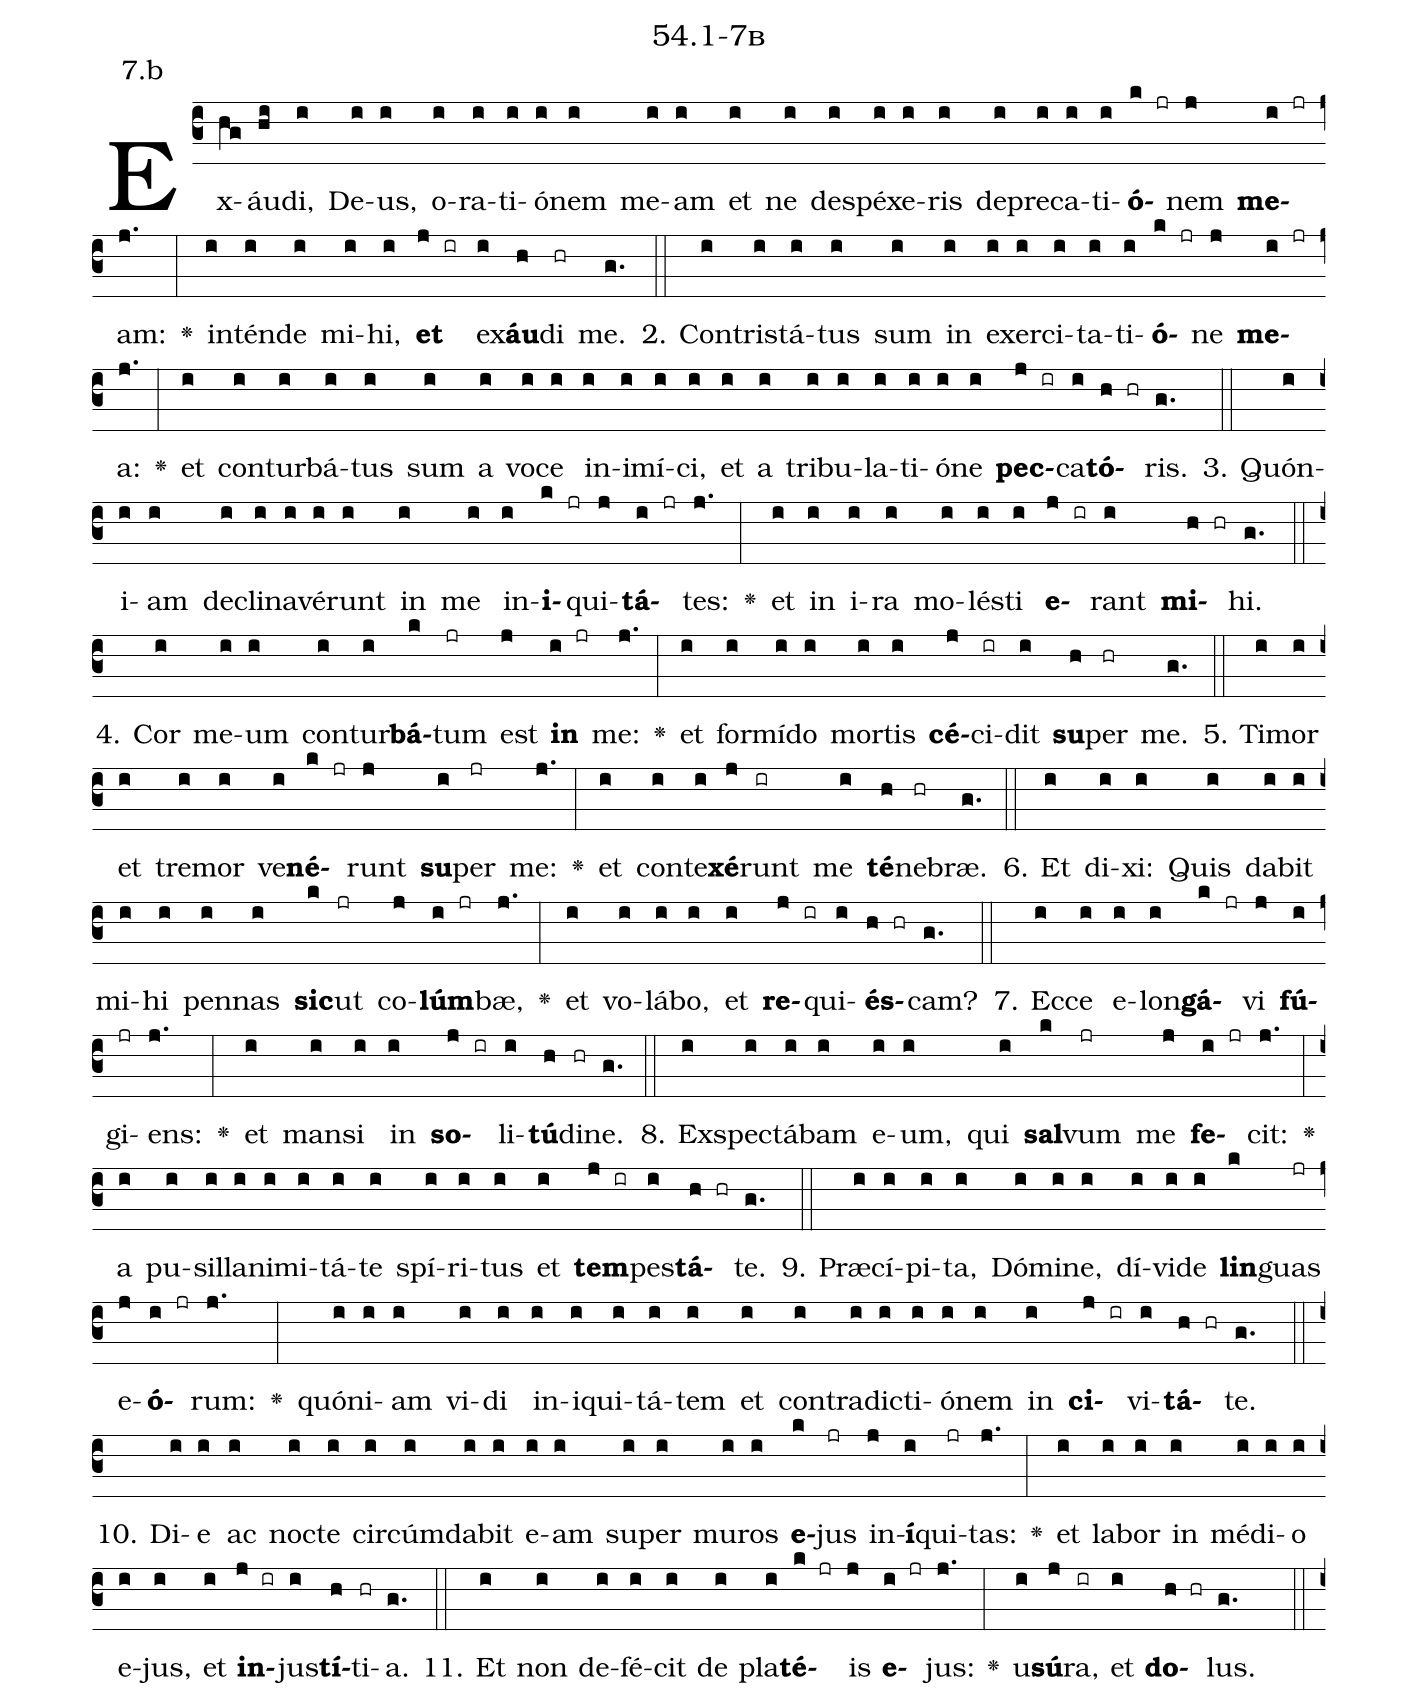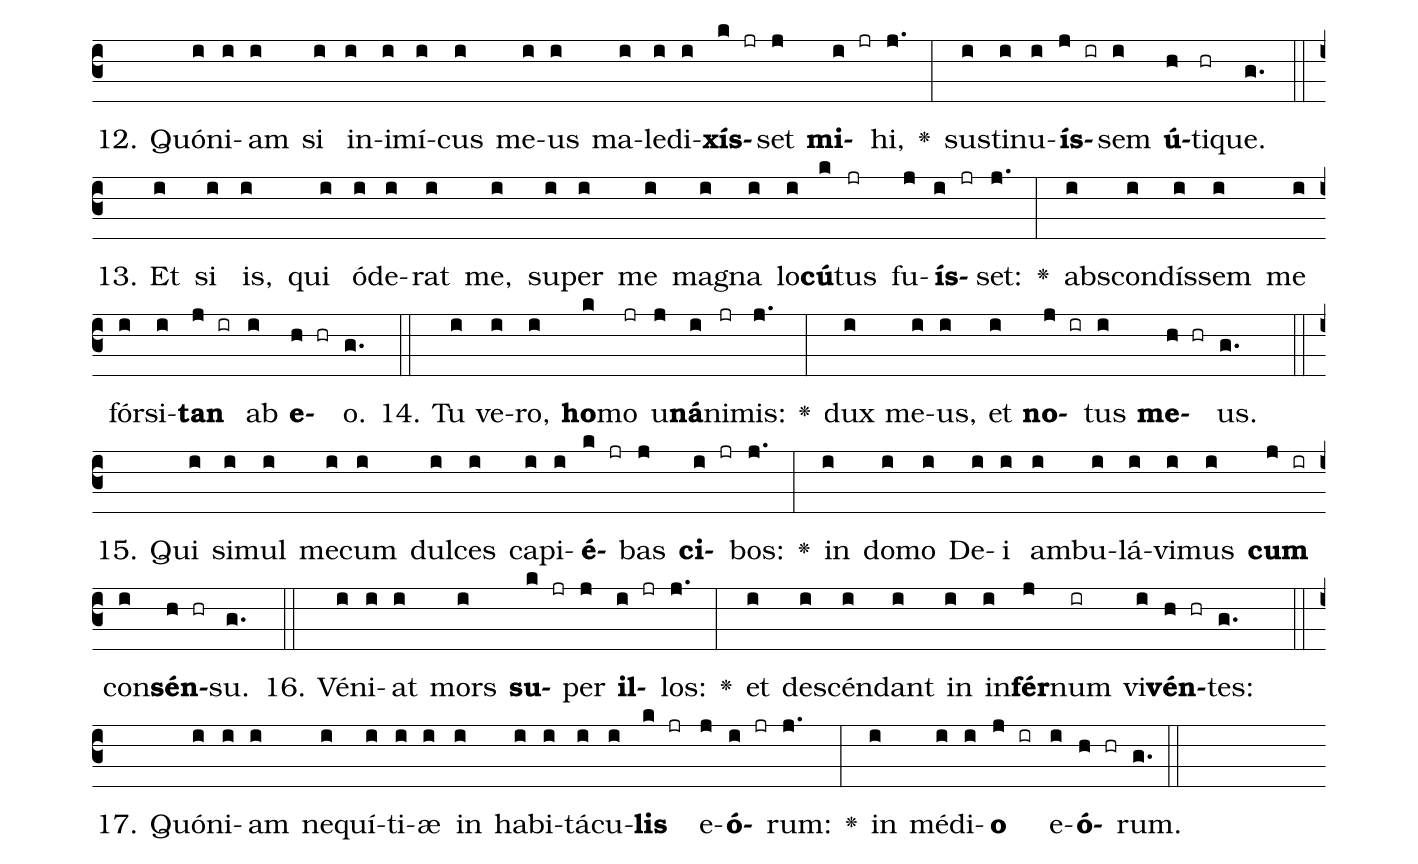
name: 54.1-7b;
annotation: 7.b;
%%
(c3)Ex(hg)áu(hi)di,(i) De(i)us,(i) o(i)ra(i)ti(i)ó(i)nem(i) me(i)am(i) et(i) ne(i) de(i)spé(i)xe(i)ris(i) de(i)pre(i)ca(i)ti(i)<b>ó</b>(k jr)nem(j) <b>me</b>(i jr)am:(j.) <v>\greheightstar</v>(:) in(i)tén(i)de(i) mi(i)hi,(i) <b>et</b>(j ir) ex(i)<b>áu</b>(h)di(hr) me.(g.) (::)
2. Con(i)tris(i)tá(i)tus(i) sum(i) in(i) ex(i)er(i)ci(i)ta(i)ti(i)<b>ó</b>(k jr)ne(j) <b>me</b>(i jr)a:(j.) <v>\greheightstar</v>(:) et(i) con(i)tur(i)bá(i)tus(i) sum(i) a(i) vo(i)ce(i) in(i)i(i)mí(i)ci,(i) et(i) a(i) tri(i)bu(i)la(i)ti(i)ó(i)ne(i) <b>pec</b>(j ir)ca(i)<b>tó</b>(h hr)ris.(g.) (::)
3. Quón(i)i(i)am(i) de(i)cli(i)na(i)vé(i)runt(i) in(i) me(i) in(i)<b>i</b>(k jr)qui(j)<b>tá</b>(i jr)tes:(j.) <v>\greheightstar</v>(:) et(i) in(i) i(i)ra(i) mo(i)lés(i)ti(i) <b>e</b>(j ir)rant(i) <b>mi</b>(h hr)hi.(g.) (::)
4. Cor(i) me(i)um(i) con(i)tur(i)<b>bá</b>(k)tum(jr) est(j) <b>in</b>(i jr) me:(j.) <v>\greheightstar</v>(:) et(i) for(i)mí(i)do(i) mor(i)tis(i) <b>cé</b>(j)ci(ir)dit(i) <b>su</b>(h)per(hr) me.(g.) (::)
5. Ti(i)mor(i) et(i) tre(i)mor(i) ve(i)<b>né</b>(k jr)runt(j) <b>su</b>(i)per(jr) me:(j.) <v>\greheightstar</v>(:) et(i) con(i)te(i)<b>xé</b>(j)runt(ir) me(i) <b>té</b>(h)ne(hr)bræ.(g.) (::)
6. Et(i) di(i)xi:(i) Quis(i) da(i)bit(i) mi(i)hi(i) pen(i)nas(i) <b>sic</b>(k)ut(jr) co(j)<b>lúm</b>(i jr)bæ,(j.) <v>\greheightstar</v>(:) et(i) vo(i)lá(i)bo,(i) et(i) <b>re</b>(j ir)qui(i)<b>és</b>(h hr)cam?(g.) (::)
7. Ec(i)ce(i) e(i)lon(i)<b>gá</b>(k jr)vi(j) <b>fú</b>(i)gi(jr)ens:(j.) <v>\greheightstar</v>(:) et(i) man(i)si(i) in(i) <b>so</b>(j ir)li(i)<b>tú</b>(h)di(hr)ne.(g.) (::)
8. Ex(i)spec(i)tá(i)bam(i) e(i)um,(i) qui(i) <b>sal</b>(k)vum(jr) me(j) <b>fe</b>(i jr)cit:(j.) <v>\greheightstar</v>(:) a(i) pu(i)sil(i)la(i)ni(i)mi(i)tá(i)te(i) spí(i)ri(i)tus(i) et(i) <b>tem</b>(j ir)pes(i)<b>tá</b>(h hr)te.(g.) (::)
9. Præ(i)cí(i)pi(i)ta,(i) Dó(i)mi(i)ne,(i) dí(i)vi(i)de(i) <b>lin</b>(k)guas(jr) e(j)<b>ó</b>(i jr)rum:(j.) <v>\greheightstar</v>(:) quón(i)i(i)am(i) vi(i)di(i) in(i)i(i)qui(i)tá(i)tem(i) et(i) con(i)tra(i)dic(i)ti(i)ó(i)nem(i) in(i) <b>ci</b>(j ir)vi(i)<b>tá</b>(h hr)te.(g.) (::)
10. Di(i)e(i) ac(i) noc(i)te(i) cir(i)cúm(i)da(i)bit(i) e(i)am(i) su(i)per(i) mu(i)ros(i) <b>e</b>(k)jus(jr) in(j)<b>í</b>(i)qui(jr)tas:(j.) <v>\greheightstar</v>(:) et(i) la(i)bor(i) in(i) mé(i)di(i)o(i) e(i)jus,(i) et(i) <b>in</b>(j ir)jus(i)<b>tí</b>(h)ti(hr)a.(g.) (::)
11. Et(i) non(i) de(i)fé(i)cit(i) de(i) pla(i)<b>té</b>(k jr)is(j) <b>e</b>(i jr)jus:(j.) <v>\greheightstar</v>(:) u(i)<b>sú</b>(j)ra,(ir) et(i) <b>do</b>(h hr)lus.(g.) (::)
12. Quón(i)i(i)am(i) si(i) in(i)i(i)mí(i)cus(i) me(i)us(i) ma(i)le(i)di(i)<b>xís</b>(k jr)set(j) <b>mi</b>(i jr)hi,(j.) <v>\greheightstar</v>(:) sus(i)ti(i)nu(i)<b>ís</b>(j ir)sem(i) <b>ú</b>(h)ti(hr)que.(g.) (::)
13. Et(i) si(i) is,(i) qui(i) ó(i)de(i)rat(i) me,(i) su(i)per(i) me(i) ma(i)gna(i) lo(i)<b>cú</b>(k)tus(jr) fu(j)<b>ís</b>(i jr)set:(j.) <v>\greheightstar</v>(:) abs(i)con(i)dís(i)sem(i) me(i) fór(i)si(i)<b>tan</b>(j ir) ab(i) <b>e</b>(h hr)o.(g.) (::)
14. Tu(i) ve(i)ro,(i) <b>ho</b>(k)mo(jr) u(j)<b>ná</b>(i)ni(jr)mis:(j.) <v>\greheightstar</v>(:) dux(i) me(i)us,(i) et(i) <b>no</b>(j ir)tus(i) <b>me</b>(h hr)us.(g.) (::)
15. Qui(i) si(i)mul(i) me(i)cum(i) dul(i)ces(i) ca(i)pi(i)<b>é</b>(k jr)bas(j) <b>ci</b>(i jr)bos:(j.) <v>\greheightstar</v>(:) in(i) do(i)mo(i) De(i)i(i) am(i)bu(i)lá(i)vi(i)mus(i) <b>cum</b>(j ir) con(i)<b>sén</b>(h hr)su.(g.) (::)
16. Vé(i)ni(i)at(i) mors(i) <b>su</b>(k jr)per(j) <b>il</b>(i jr)los:(j.) <v>\greheightstar</v>(:) et(i) de(i)scén(i)dant(i) in(i) in(i)<b>fér</b>(j)num(ir) vi(i)<b>vén</b>(h hr)tes:(g.) (::)
17. Quón(i)i(i)am(i) ne(i)quí(i)ti(i)æ(i) in(i) ha(i)bi(i)tá(i)cu(i)<b>lis</b>(k jr) e(j)<b>ó</b>(i jr)rum:(j.) <v>\greheightstar</v>(:) in(i) mé(i)di(i)<b>o</b>(j ir) e(i)<b>ó</b>(h hr)rum.(g.) (::)
